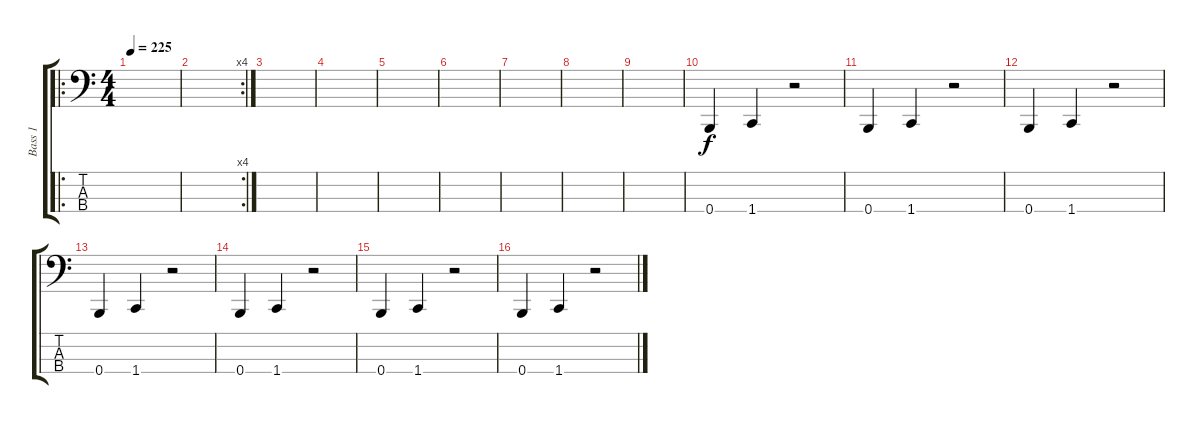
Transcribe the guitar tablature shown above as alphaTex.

\track ("Bass 1" "Bass 1") {instrument electricbasspick}
\staff {score tabs}
\tuning (E2 B1 Gb1 B0) {hide}
\ro
\ts (4 4)
\tempo 225
\clef f4
\ks c
|
\rc 4
|
|
|
|
|
|
|
|
0.4.4 1.4.4 r.2 |
0.4.4 1.4.4 r.2 |
0.4.4 1.4.4 r.2 |
0.4.4 1.4.4 r.2 |
0.4.4 1.4.4 r.2 |
0.4.4 1.4.4 r.2 |
0.4.4 1.4.4 r.2
